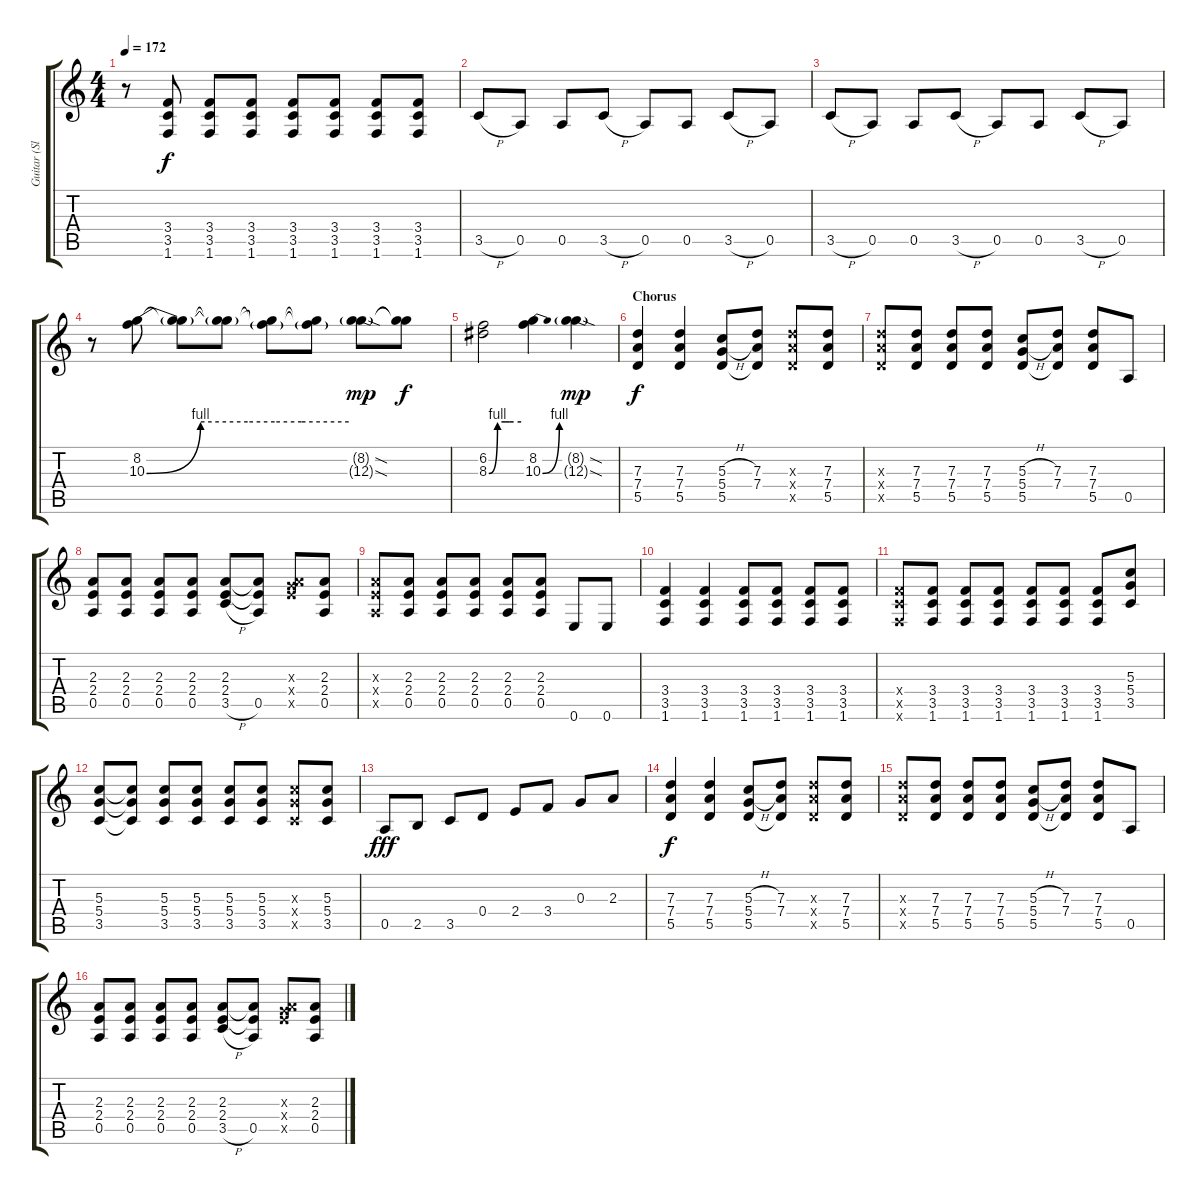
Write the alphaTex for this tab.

\track ("Guitar (Slash)" "Guitar (Sl") {instrument overdrivenguitar}
\staff {score tabs}
\tuning (E4 B3 G3 D3 A2 E2) {hide}
\ts (4 4)
\tempo 172
\clef g2
\ks c
r.8{dy f} (3.4 3.5 1.6).8 (3.4 3.5 1.6).8 (3.4 3.5 1.6).8 (3.4 3.5 1.6).8 (3.4 3.5 1.6).8 (3.4 3.5 1.6).8 (3.4 3.5 1.6).8 |
3.5{h}.8 0.5.8 0.5.8 3.5{h}.8 0.5.8 0.5.8 3.5{h}.8 0.5.8 |
3.5{h}.8 0.5.8 0.5.8 3.5{h}.8 0.5.8 0.5.8 3.5{h}.8 0.5.8 |
r.8 (8.2 10.3{be (custom 0 0 16 4 30 4 38 4 46 4 60 4)}).8 (8.2{t} 10.3{t}).8 (8.2{t} 10.3{t}).8 (8.2{t} 10.3{t}).8 (8.2{t} 10.3{t}).8 (8.2{sod g} 12.3{sod g}).8{dy mp} (8.2{t} 12.3{t}).8{dy f} |
(6.2 8.3{be (custom 0 0 16 4 30 4 38 4 46 4 60 4)}).2 (8.2 10.3{be (bend 0 0 60 4)}).4 (8.2{sod g} 12.3{sod g}).4{dy mp} |
\section ("" "Chorus")
(7.3 7.4 5.5).4{dy f} (7.3 7.4 5.5).4 (5.3{h} 5.4{h} 5.5).8 (7.3 7.4 5.5{t}).8 (7.3{x} 7.4{x} 5.5{x}).8 (7.3 7.4 5.5).8 |
(7.3{x} 7.4{x} 5.5{x}).8 (7.3 7.4 5.5).8 (7.3 7.4 5.5).8 (7.3 7.4 5.5).8 (5.3{h} 5.4{h} 5.5).8 (7.3 7.4 5.5{t}).8 (7.3 7.4 5.5).8 0.5.8 |
(2.3 2.4 0.5).8 (2.3 2.4 0.5).8 (2.3 2.4 0.5).8 (2.3 2.4 0.5).8 (2.3 2.4 3.5{h}).8 (2.3{t} 2.4{t} 0.5).8 (0.3{x} 7.4{x} 7.5{x}).8 (2.3 2.4 0.5).8 |
(2.3{x} 2.4{x} 0.5{x}).8 (2.3 2.4 0.5).8 (2.3 2.4 0.5).8 (2.3 2.4 0.5).8 (2.3 2.4 0.5).8 (2.3 2.4 0.5).8 0.6.8 0.6.8 |
(3.4 3.5 1.6).4 (3.4 3.5 1.6).4 (3.4 3.5 1.6).8 (3.4 3.5 1.6).8 (3.4 3.5 1.6).8 (3.4 3.5 1.6).8 |
(3.4{x} 3.5{x} 1.6{x}).8 (3.4 3.5 1.6).8 (3.4 3.5 1.6).8 (3.4 3.5 1.6).8 (3.4 3.5 1.6).8 (3.4 3.5 1.6).8 (3.4 3.5 1.6).8 (5.3 5.4 3.5).8 |
(5.3 5.4 3.5).8 (5.3{t} 5.4{t} 3.5{t}).8 (5.3 5.4 3.5).8 (5.3 5.4 3.5).8 (5.3 5.4 3.5).8 (5.3 5.4 3.5).8 (5.3{x} 5.4{x} 3.5{x}).8 (5.3 5.4 3.5).8 |
0.5.8{dy fff} 2.5.8 3.5.8 0.4.8 2.4.8 3.4.8 0.3.8 2.3.8 |
(7.3 7.4 5.5).4{dy f} (7.3 7.4 5.5).4 (5.3{h} 5.4{h} 5.5).8 (7.3 7.4 5.5{t}).8 (7.3{x} 7.4{x} 5.5{x}).8 (7.3 7.4 5.5).8 |
(7.3{x} 7.4{x} 5.5{x}).8 (7.3 7.4 5.5).8 (7.3 7.4 5.5).8 (7.3 7.4 5.5).8 (5.3{h} 5.4{h} 5.5).8 (7.3 7.4 5.5{t}).8 (7.3 7.4 5.5).8 0.5.8 |
(2.3 2.4 0.5).8 (2.3 2.4 0.5).8 (2.3 2.4 0.5).8 (2.3 2.4 0.5).8 (2.3 2.4 3.5{h}).8 (2.3{t} 2.4{t} 0.5).8 (0.3{x} 7.4{x} 7.5{x}).8 (2.3 2.4 0.5).8
